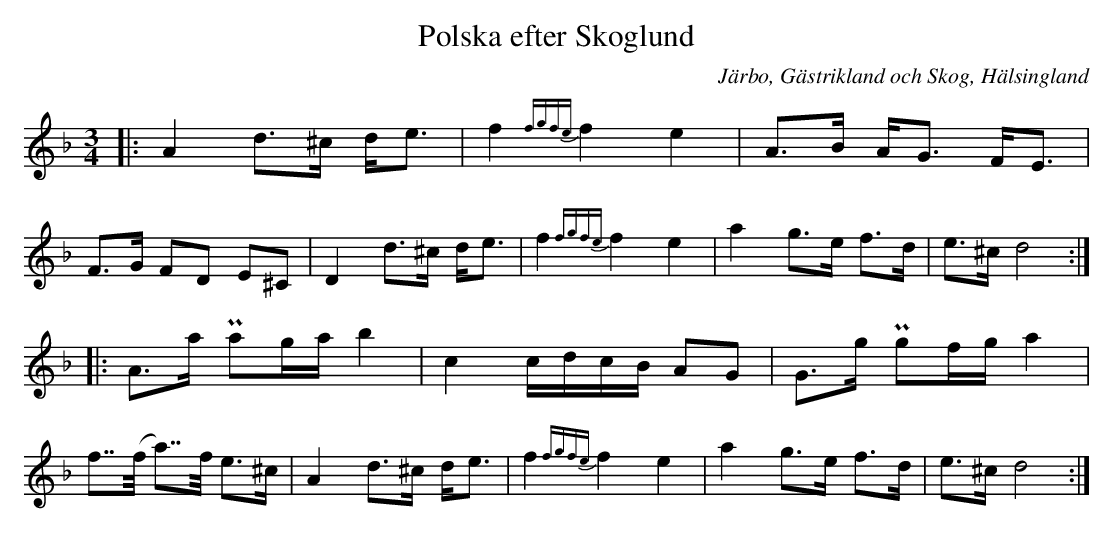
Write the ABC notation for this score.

X:1
T: Polska efter Skoglund
O:Järbo, Gästrikland och Skog, Hälsingland
O:Skog, Hälsingland
M: 3/4
L: 1/16
K: Dm
|:A4 d2>^c2 d2<e2 |f4 {fgfe}f4 e4| A2>B2 A2<G2 F2<E2|F2>G2 F2D2 E2^C2|D4 d2>^c2 d2<e2 |f4 {fgfe}f4 e4|a4 g2>e2 f2>d2|e2>^c2 d8 ::
A2>a2 Pa2ga b4|c4 cdcB A2G2|G2>g2 Pg2fg  a4|f2>>(f2 a2)>>f2 e2>^c2|A4 d2>^c2 d2<e2 |f4 {fgfe}f4 e4|a4 g2>e2 f2>d2|e2>^c2 d8:|
